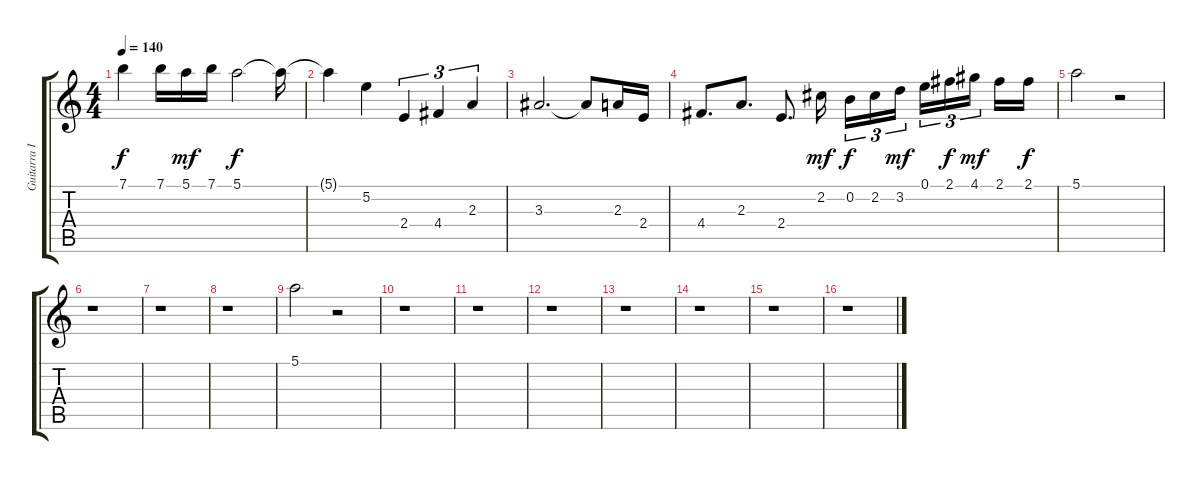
\track ("Guitarra III y IV" "Guitarra I") {instrument distortionguitar}
\staff {score tabs}
\tuning (E4 B3 G3 D3 A2 E2) {hide}
\ts (4 4)
\tempo 140
\clef g2
\ks c
7.1{t}.4{dy f} 7.1.16 5.1.16{dy mf} 7.1.16 5.1.2{dy f} 5.1{t}.16 |
5.1{t}.4 5.2.4 2.4.4{tu (3 2)} 4.4.4{tu (3 2)} 2.3.4{tu (3 2)} |
3.3.2{d} 3.3{t}.8 2.3.16 2.4.16 |
4.4.8{d} 2.3.8{d} 2.4.8{d} 2.2.16{dy mf} 0.2.16{tu (3 2) dy f} 2.2.16{tu (3 2)} 3.2.16{tu (3 2) dy mf} 0.1.16{tu (3 2)} 2.1.16{tu (3 2) dy f} 4.1.16{tu (3 2) dy mf} 2.1.16 2.1.16{dy f} |
5.1.2 r.2 |
r.1 |
r.1 |
r.1 |
5.1.2{volume 0} r.2 |
r.1 |
r.1 |
r.1 |
r.1 |
r.1 |
r.1 |
r.1
